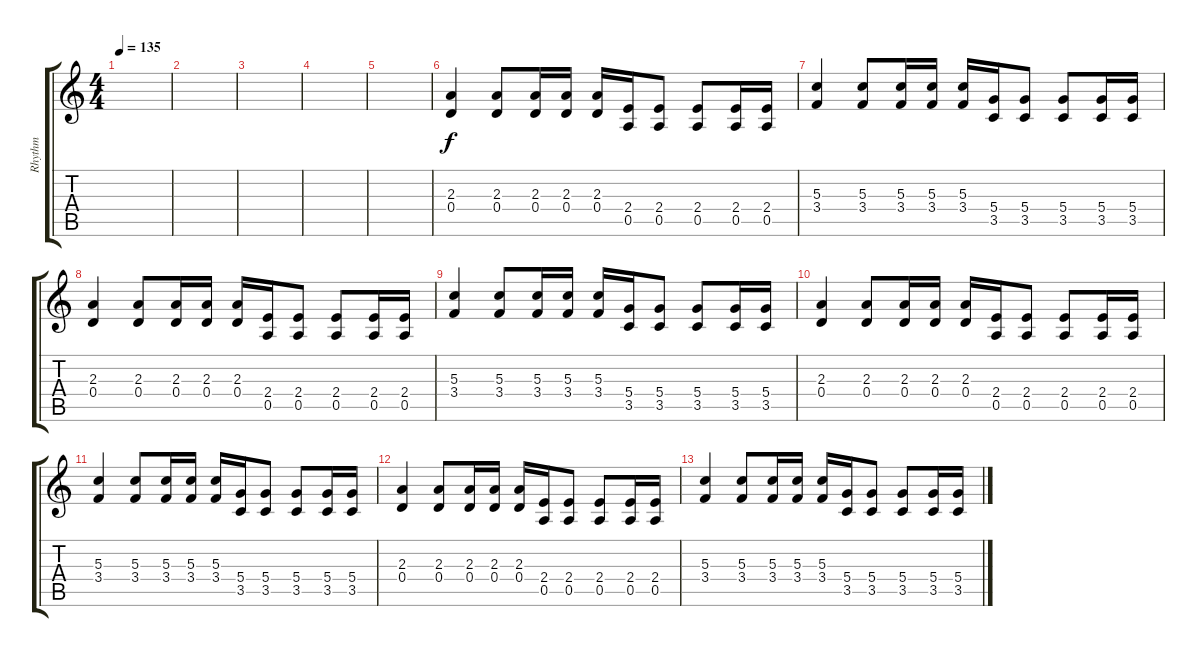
\track ("Rhythm" "Rhythm") {instrument distortionguitar}
\staff {score tabs}
\tuning (E4 B3 G3 D3 A2 E2) {hide}
\ts (4 4)
\tempo 135
\clef g2
\ks c
|
|
|
|
|
(2.3 0.4).4 (2.3 0.4).8 (2.3 0.4).16 (2.3 0.4).16 (2.3 0.4).16 (2.4 0.5).16 (2.4 0.5).8 (2.4 0.5).8 (2.4 0.5).16 (2.4 0.5).16 |
(5.3 3.4).4 (5.3 3.4).8 (5.3 3.4).16 (5.3 3.4).16 (5.3 3.4).16 (5.4 3.5).16 (5.4 3.5).8 (5.4 3.5).8 (5.4 3.5).16 (5.4 3.5).16 |
(2.3 0.4).4 (2.3 0.4).8 (2.3 0.4).16 (2.3 0.4).16 (2.3 0.4).16 (2.4 0.5).16 (2.4 0.5).8 (2.4 0.5).8 (2.4 0.5).16 (2.4 0.5).16 |
(5.3 3.4).4 (5.3 3.4).8 (5.3 3.4).16 (5.3 3.4).16 (5.3 3.4).16 (5.4 3.5).16 (5.4 3.5).8 (5.4 3.5).8 (5.4 3.5).16 (5.4 3.5).16 |
(2.3 0.4).4 (2.3 0.4).8 (2.3 0.4).16 (2.3 0.4).16 (2.3 0.4).16 (2.4 0.5).16 (2.4 0.5).8 (2.4 0.5).8 (2.4 0.5).16 (2.4 0.5).16 |
(5.3 3.4).4 (5.3 3.4).8 (5.3 3.4).16 (5.3 3.4).16 (5.3 3.4).16 (5.4 3.5).16 (5.4 3.5).8 (5.4 3.5).8 (5.4 3.5).16 (5.4 3.5).16 |
(2.3 0.4).4 (2.3 0.4).8 (2.3 0.4).16 (2.3 0.4).16 (2.3 0.4).16 (2.4 0.5).16 (2.4 0.5).8 (2.4 0.5).8 (2.4 0.5).16 (2.4 0.5).16 |
(5.3 3.4).4 (5.3 3.4).8 (5.3 3.4).16 (5.3 3.4).16 (5.3 3.4).16 (5.4 3.5).16 (5.4 3.5).8 (5.4 3.5).8 (5.4 3.5).16 (5.4 3.5).16
